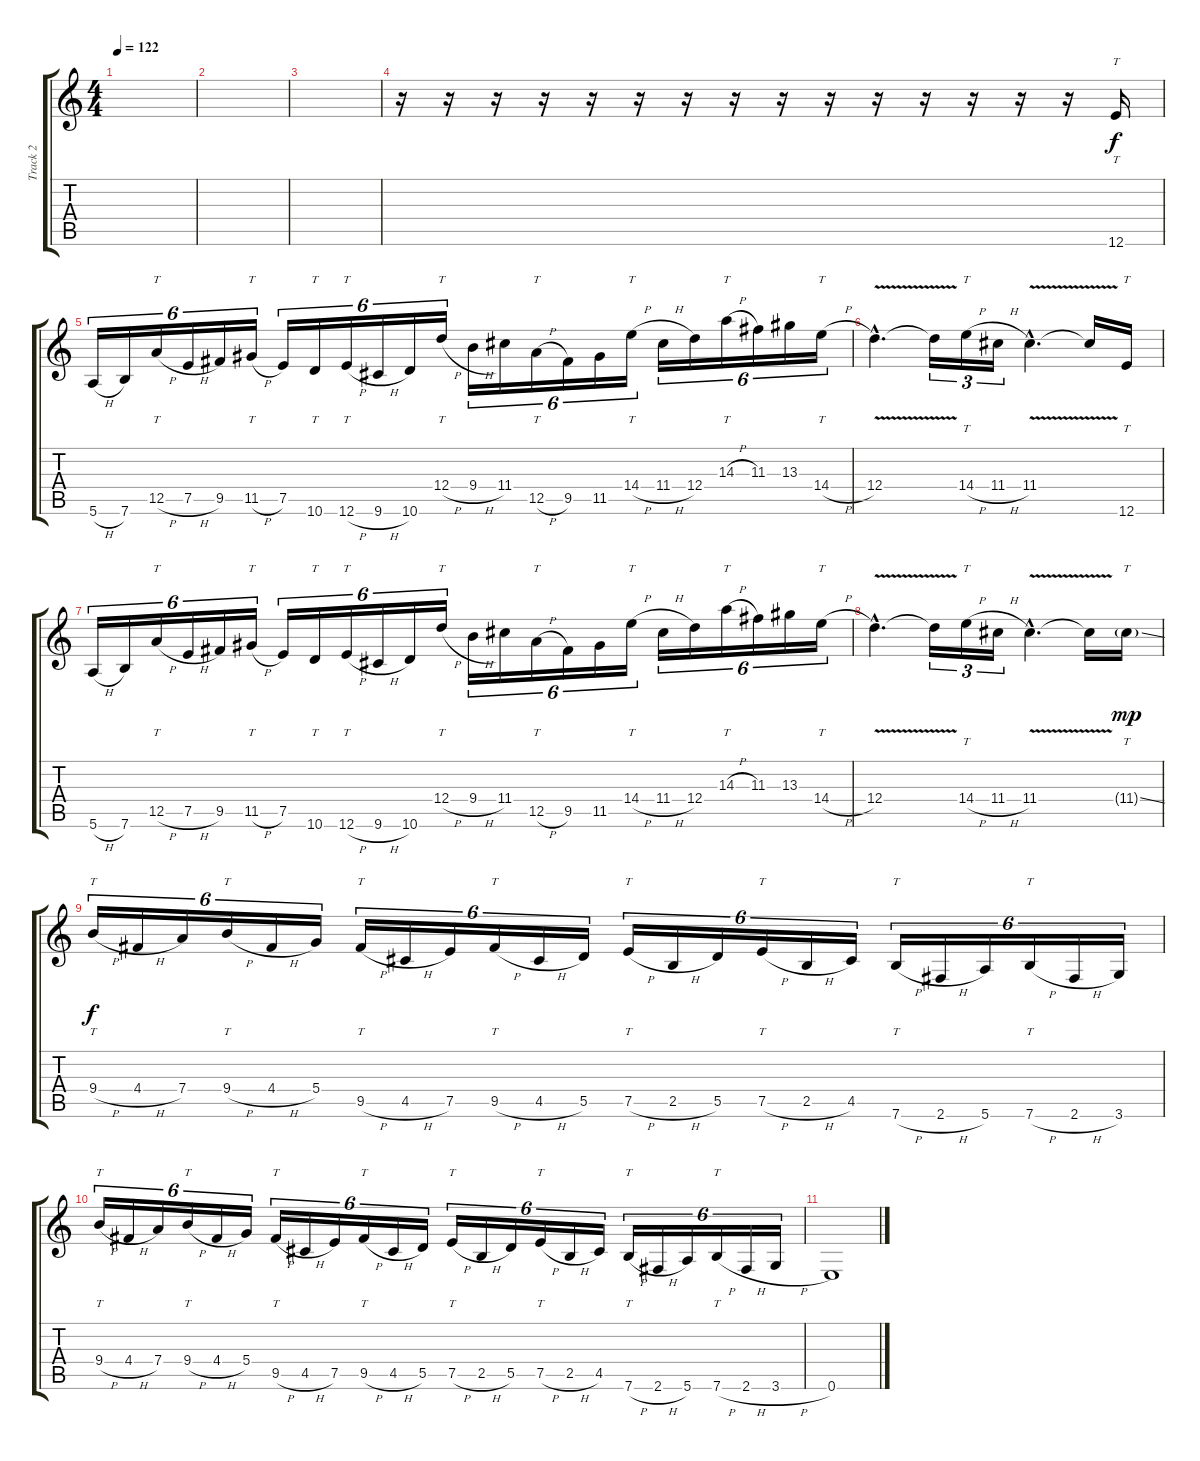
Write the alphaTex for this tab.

\track ("Track 2" "Track 2") {instrument distortionguitar}
\staff {score tabs}
\tuning (E4 B3 G3 D3 A2 E2) {hide}
\ts (4 4)
\tempo 122
\clef g2
\ks c
|
|
|
r.16 r.16 r.16 r.16 r.16 r.16 r.16 r.16 r.16 r.16 r.16 r.16 r.16 r.16 r.16 12.6.16{tt} |
5.6{h}.16{tu (6 4)} 7.6.16{tu (6 4)} 12.5{h}.16{tt tu (6 4)} 7.5{h}.16{tu (6 4)} 9.5.16{tu (6 4)} 11.5{h}.16{tt tu (6 4)} 7.5.16{tu (6 4)} 10.6.16{tt tu (6 4)} 12.6{h}.16{tt tu (6 4)} 9.6{h}.16{tu (6 4)} 10.6.16{tu (6 4)} 12.4{h}.16{tt tu (6 4)} 9.4{h}.16{tu (6 4)} 11.4.16{tu (6 4)} 12.5{h}.16{tt tu (6 4)} 9.5.16{tu (6 4)} 11.5.16{tu (6 4)} 14.4{h}.16{tt tu (6 4)} 11.4{h}.16{tu (6 4)} 12.4.16{tu (6 4)} 14.3{h}.16{tt tu (6 4)} 11.3.16{tu (6 4)} 13.3.16{tu (6 4)} 14.4{h}.16{tt tu (6 4)} |
12.4{v hac}.4{d} 12.4{t}.16{tu (3 2)} 14.4{h}.16{tt tu (3 2)} 11.4{h}.16{tu (3 2)} 11.4{v hac}.4{d} 11.4{t}.16 12.6.16{tt} |
5.6{h}.16{tu (6 4)} 7.6.16{tu (6 4)} 12.5{h}.16{tt tu (6 4)} 7.5{h}.16{tu (6 4)} 9.5.16{tu (6 4)} 11.5{h}.16{tt tu (6 4)} 7.5.16{tu (6 4)} 10.6.16{tt tu (6 4)} 12.6{h}.16{tt tu (6 4)} 9.6{h}.16{tu (6 4)} 10.6.16{tu (6 4)} 12.4{h}.16{tt tu (6 4)} 9.4{h}.16{tu (6 4)} 11.4.16{tu (6 4)} 12.5{h}.16{tt tu (6 4)} 9.5.16{tu (6 4)} 11.5.16{tu (6 4)} 14.4{h}.16{tt tu (6 4)} 11.4{h}.16{tu (6 4)} 12.4.16{tu (6 4)} 14.3{h}.16{tt tu (6 4)} 11.3.16{tu (6 4)} 13.3.16{tu (6 4)} 14.4{h}.16{tt tu (6 4)} |
12.4{v hac}.4{d} 12.4{t}.16{tu (3 2)} 14.4{h}.16{tt tu (3 2)} 11.4{h}.16{tu (3 2)} 11.4{v hac}.4{d} 11.4{t}.16 11.4{ss g}.16{tt dy mp} |
9.4{h}.16{tt tu (6 4) dy f} 4.4{h}.16{tu (6 4)} 7.4.16{tu (6 4)} 9.4{h}.16{tt tu (6 4)} 4.4{h}.16{tu (6 4)} 5.4.16{tu (6 4)} 9.5{h}.16{tt tu (6 4)} 4.5{h}.16{tu (6 4)} 7.5.16{tu (6 4)} 9.5{h}.16{tt tu (6 4)} 4.5{h}.16{tu (6 4)} 5.5.16{tu (6 4)} 7.5{h}.16{tt tu (6 4)} 2.5{h}.16{tu (6 4)} 5.5.16{tu (6 4)} 7.5{h}.16{tt tu (6 4)} 2.5{h}.16{tu (6 4)} 4.5.16{tu (6 4)} 7.6{h}.16{tt tu (6 4)} 2.6{h}.16{tu (6 4)} 5.6.16{tu (6 4)} 7.6{h}.16{tt tu (6 4)} 2.6{h}.16{tu (6 4)} 3.6.16{tu (6 4)} |
9.4{h}.16{tt tu (6 4)} 4.4{h}.16{tu (6 4)} 7.4.16{tu (6 4)} 9.4{h}.16{tt tu (6 4)} 4.4{h}.16{tu (6 4)} 5.4.16{tu (6 4)} 9.5{h}.16{tt tu (6 4)} 4.5{h}.16{tu (6 4)} 7.5.16{tu (6 4)} 9.5{h}.16{tt tu (6 4)} 4.5{h}.16{tu (6 4)} 5.5.16{tu (6 4)} 7.5{h}.16{tt tu (6 4)} 2.5{h}.16{tu (6 4)} 5.5.16{tu (6 4)} 7.5{h}.16{tt tu (6 4)} 2.5{h}.16{tu (6 4)} 4.5.16{tu (6 4)} 7.6{h}.16{tt tu (6 4)} 2.6{h}.16{tu (6 4)} 5.6.16{tu (6 4)} 7.6{h}.16{tt tu (6 4)} 2.6{h}.16{tu (6 4)} 3.6{h}.16{tu (6 4)} |
0.6.1
